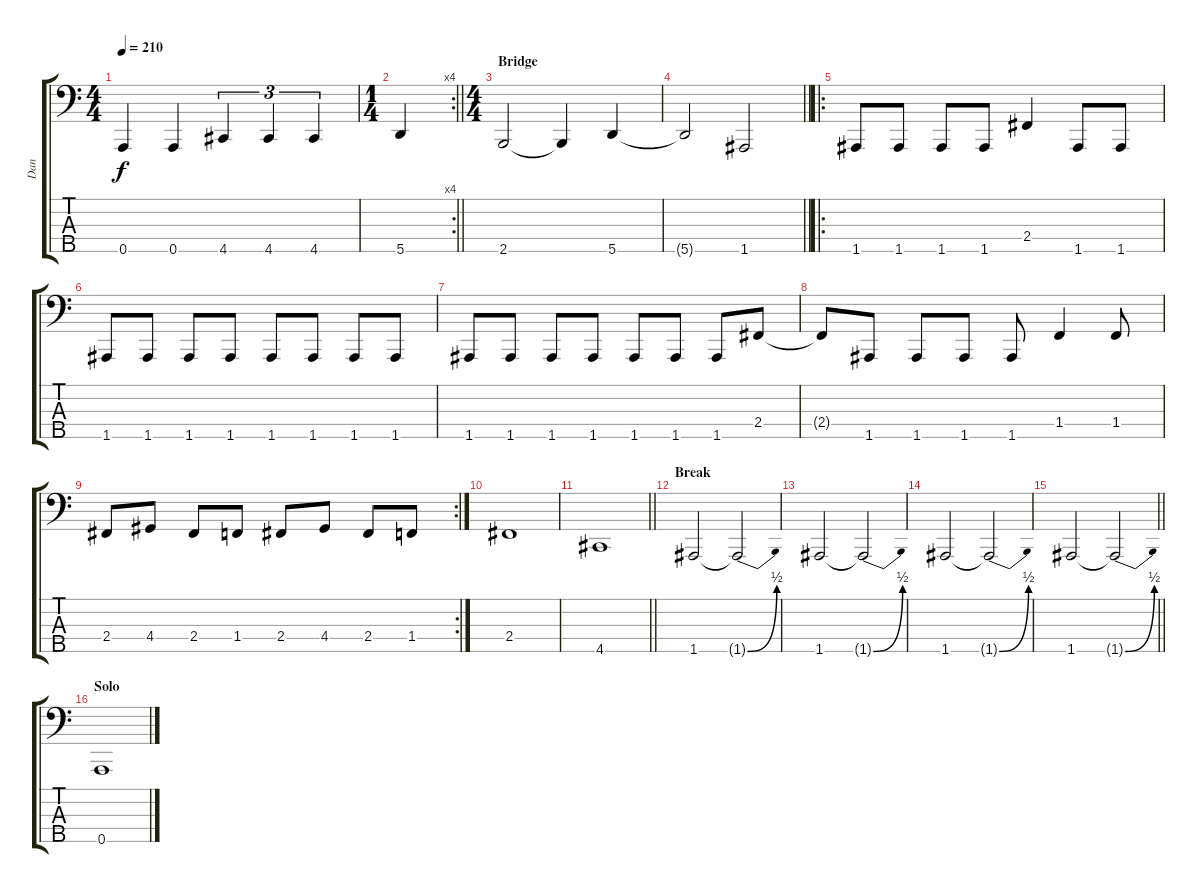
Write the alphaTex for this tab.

\track ("Dan" "Dan") {instrument electricbasspick}
\staff {score tabs}
\tuning (G2 D2 A1 E1 A0) {hide}
\ts (4 4)
\tempo 210
\clef f4
\ks c
0.5.4{dy f} 0.5.4 4.5.4{tu (3 2)} 4.5.4{tu (3 2)} 4.5.4{tu (3 2)} |
\rc 4
\ts (1 4)
\barLineRight lightlight
5.5.4 |
\ts (4 4)
\section ("" "Bridge")
2.5.2 2.5{t}.4 5.5.4 |
\barLineRight lightlight
5.5{t}.2 1.5.2 |
\ro
\section ("" "")
1.5.8 1.5.8 1.5.8 1.5.8 2.4.4 1.5.8 1.5.8 |
1.5.8 1.5.8 1.5.8 1.5.8 1.5.8 1.5.8 1.5.8 1.5.8 |
1.5.8 1.5.8 1.5.8 1.5.8 1.5.8 1.5.8 1.5.8 2.4.8 |
2.4{t}.8 1.5.8 1.5.8 1.5.8 1.5.8 1.4.4 1.4.8 |
\rc 2
2.4.8 4.4.8 2.4.8 1.4.8 2.4.8 4.4.8 2.4.8 1.4.8 |
2.4.1 |
\barLineRight lightlight
4.5.1 |
\section ("" "Break")
1.5.2 1.5{be (bend 0 0 60 2) t}.2 |
1.5.2 1.5{be (bend 0 0 60 2) t}.2 |
1.5.2 1.5{be (bend 0 0 60 2) t}.2 |
\barLineRight lightlight
1.5.2 1.5{be (bend 0 0 60 2) t}.2 |
\section ("" "Solo")
0.5.1
